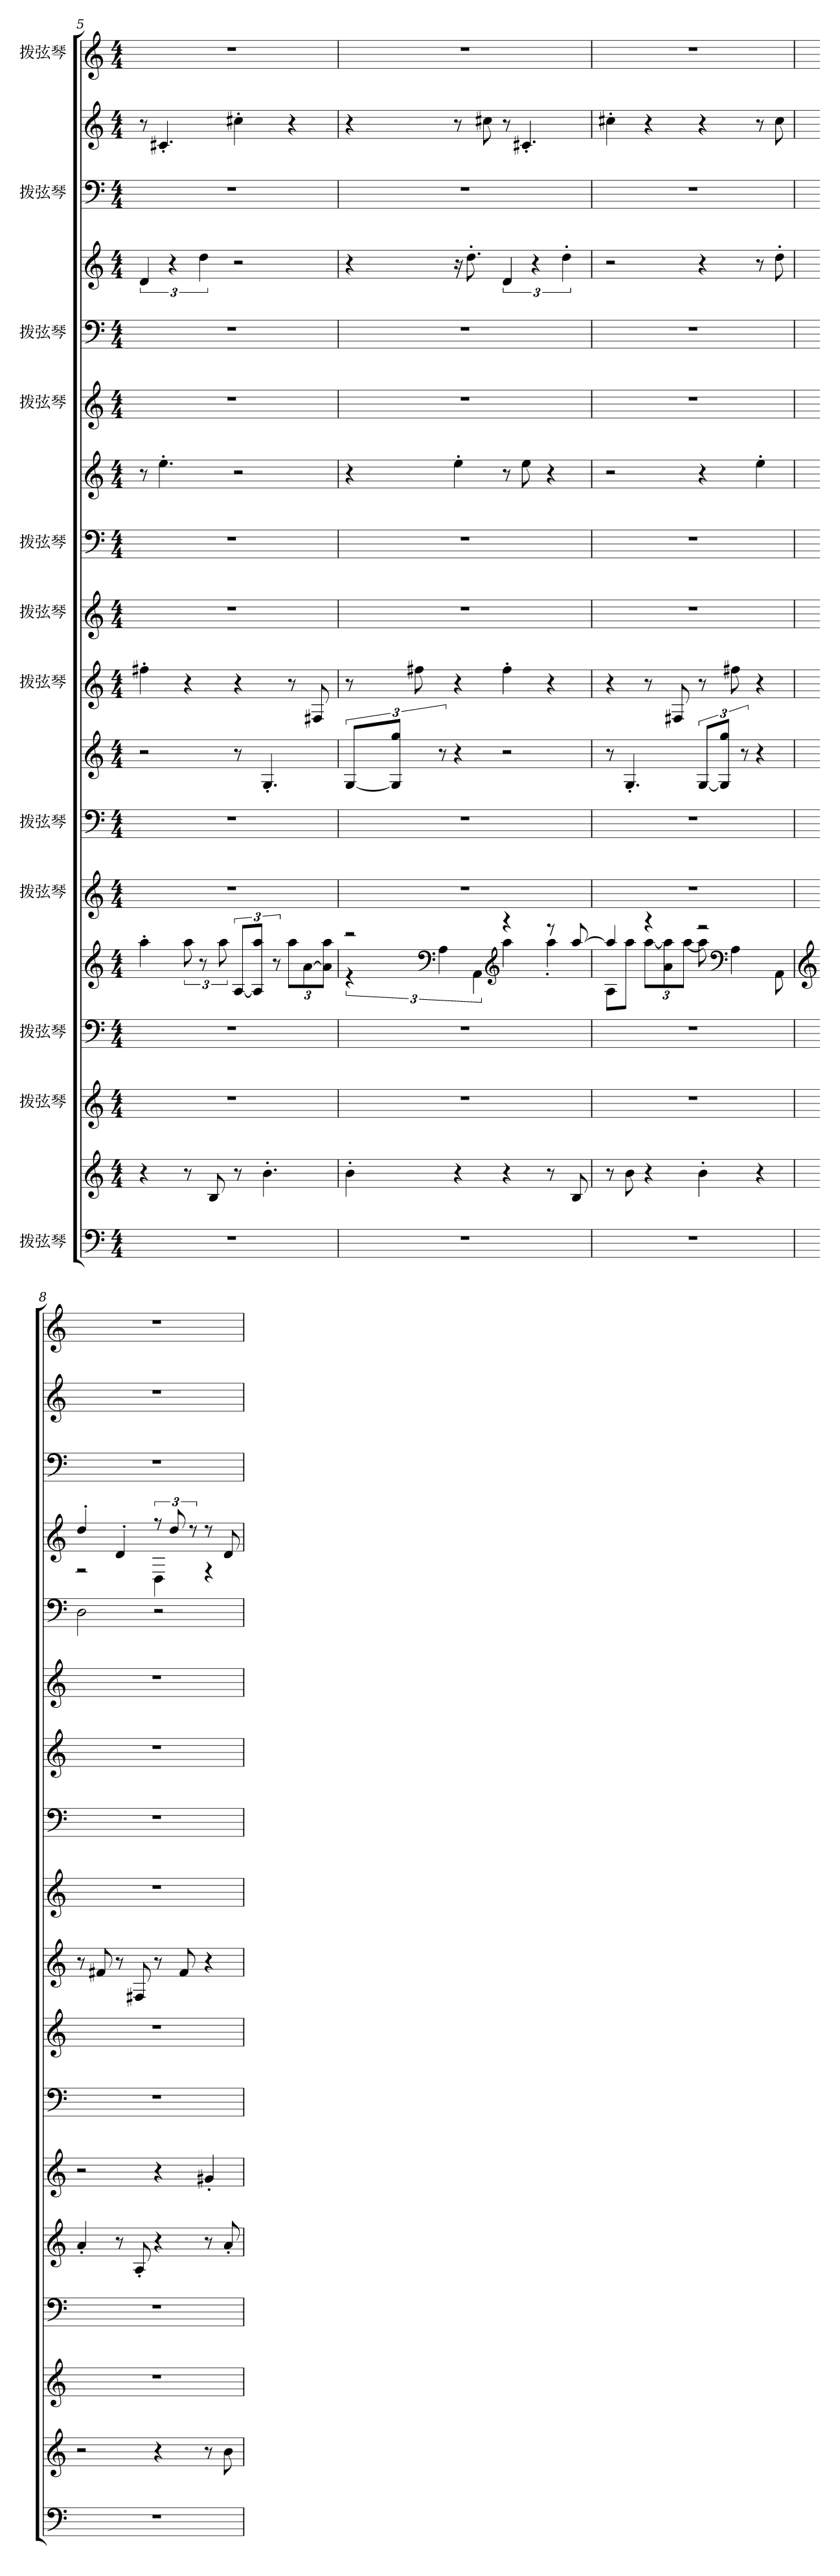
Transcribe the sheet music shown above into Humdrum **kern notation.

**kern	**kern	**kern	**kern	**kern	**kern	**kern	**kern	**kern	**kern	**kern	**kern	**kern	**kern	**kern	**kern	**kern	**kern
*part12	*part12	*part11	*part10	*part10	*part9	*part8	*part8	*part7	*part6	*part5	*part5	*part4	*part3	*part3	*part2	*part2	*part1
*staff18	*staff17	*staff16	*staff15	*staff14	*staff13	*staff12	*staff11	*staff10	*staff9	*staff8	*staff7	*staff6	*staff5	*staff4	*staff3	*staff2	*staff1
*I"拨弦琴	*	*I"拨弦琴	*I"拨弦琴	*	*I"拨弦琴	*I"拨弦琴	*	*I"拨弦琴	*I"拨弦琴	*I"拨弦琴	*	*I"拨弦琴	*I"拨弦琴	*	*I"拨弦琴	*	*I"拨弦琴
!!LO:PB:g=z
*clefF4	*clefG2	*clefG2	*clefF4	*clefG2	*clefG2	*clefF4	*clefG2	*clefG2	*clefG2	*clefF4	*clefG2	*clefG2	*clefF4	*clefG2	*clefF4	*clefG2	*clefG2
*k[]	*k[]	*k[]	*k[]	*k[]	*k[]	*k[]	*k[]	*k[]	*k[]	*k[]	*k[]	*k[]	*k[]	*k[]	*k[]	*k[]	*k[]
*M4/4	*M4/4	*M4/4	*M4/4	*M4/4	*M4/4	*M4/4	*M4/4	*M4/4	*M4/4	*M4/4	*M4/4	*M4/4	*M4/4	*M4/4	*M4/4	*M4/4	*M4/4
=5	=5	=5	=5	=5	=5	=5	=5	=5	=5	=5	=5	=5	=5	=5	=5	=5	=5
1r	4r	1r	1r	4aa'\	1r	1r	2r	4ff#X'\	1r	1r	8r	1r	1r	6d/	1r	8r	1r
.	.	.	.	.	.	.	.	.	.	.	4.ee'\	.	.	.	.	4.c#X'/	.
.	.	.	.	.	.	.	.	.	.	.	.	.	.	6r	.	.	.
.	8r	.	.	12aa\	.	.	.	4r	.	.	.	.	.	.	.	.	.
.	.	.	.	12r	.	.	.	.	.	.	.	.	.	6dd\	.	.	.
.	8B/	.	.	.	.	.	.	.	.	.	.	.	.	.	.	.	.
.	.	.	.	12aa\	.	.	.	.	.	.	.	.	.	.	.	.	.
.	8r	.	.	[12A/L	.	.	8r	4r	.	.	2r	.	.	2r	.	4cc#X'\	.
.	.	.	.	12A/] 12aa/J	.	.	.	.	.	.	.	.	.	.	.	.	.
.	4.b'\	.	.	.	.	.	4.G'/	.	.	.	.	.	.	.	.	.	.
.	.	.	.	12r	.	.	.	.	.	.	.	.	.	.	.	.	.
*	*	*	*	*Xbrackettup	*	*	*	*	*	*	*	*	*	*	*	*	*
.	.	.	.	12aa\L	.	.	.	8r	.	.	.	.	.	.	.	4r	.
.	.	.	.	[12a\	.	.	.	.	.	.	.	.	.	.	.	.	.
.	.	.	.	.	.	.	.	8F#X/	.	.	.	.	.	.	.	.	.
.	.	.	.	12a\] 12aa\J	.	.	.	.	.	.	.	.	.	.	.	.	.
=6	=6	=6	=6	=6	=6	=6	=6	=6	=6	=6	=6	=6	=6	=6	=6	=6	=6
*	*	*	*	*^	*	*	*	*	*	*	*	*	*	*	*	*	*
*	*	*	*	*	*brackettup	*	*	*	*	*	*	*	*	*	*	*	*	*
1r	4b'\	1r	1r	2r	6r	1r	1r	[12G/L	8r	1r	1r	4r	1r	1r	4r	1r	4r	1r
.	.	.	.	.	.	.	.	12G/] 12gg/J	.	.	.	.	.	.	.	.	.	.
.	.	.	.	.	.	.	.	.	8ff#X\	.	.	.	.	.	.	.	.	.
*	*	*	*	*clefF4	*	*	*	*	*	*	*	*	*	*	*	*	*	*
.	.	.	.	.	6A\	.	.	12r	.	.	.	.	.	.	.	.	.	.
.	4r	.	.	.	.	.	.	4r	4r	.	.	4ee'\	.	.	16r	.	8r	.
.	.	.	.	.	.	.	.	.	.	.	.	.	.	.	8.dd'\	.	.	.
.	.	.	.	.	6AA\	.	.	.	.	.	.	.	.	.	.	.	.	.
.	.	.	.	.	.	.	.	.	.	.	.	.	.	.	.	.	8cc#X\	.
*	*	*	*	*clefG2	*	*	*	*	*	*	*	*	*	*	*	*	*	*
.	4r	.	.	4r	4aa\	.	.	2r	4ff#'\	.	.	8r	.	.	6d/	.	8r	.
.	.	.	.	.	.	.	.	.	.	.	.	8ee\	.	.	.	.	4.c#X'/	.
.	.	.	.	.	.	.	.	.	.	.	.	.	.	.	6r	.	.	.
.	8r	.	.	8r	4aa'\	.	.	.	4r	.	.	4r	.	.	.	.	.	.
.	.	.	.	.	.	.	.	.	.	.	.	.	.	.	6dd'\	.	.	.
.	8B/	.	.	[8aa/	.	.	.	.	.	.	.	.	.	.	.	.	.	.
=7	=7	=7	=7	=7	=7	=7	=7	=7	=7	=7	=7	=7	=7	=7	=7	=7	=7	=7
1r	8r	1r	1r	4aa/]	8A\L	1r	1r	8r	4r	1r	1r	2r	1r	1r	2r	1r	4cc#X'\	1r
.	8b\	.	.	.	8aa\J	.	.	4.G'/	.	.	.	.	.	.	.	.	.	.
*	*	*	*	*	*Xbrackettup	*	*	*	*	*	*	*	*	*	*	*	*	*
.	4r	.	.	4r	[12aa\L	.	.	.	8r	.	.	.	.	.	.	.	4r	.
.	.	.	.	.	12a\ 12aa\]	.	.	.	.	.	.	.	.	.	.	.	.	.
.	.	.	.	.	.	.	.	.	8F#X/	.	.	.	.	.	.	.	.	.
.	.	.	.	.	[12aa\J	.	.	.	.	.	.	.	.	.	.	.	.	.
.	4b'\	.	.	2r	8aa\]	.	.	[12G/L	8r	.	.	4r	.	.	4r	.	4r	.
.	.	.	.	.	.	.	.	12G/] 12gg/J	.	.	.	.	.	.	.	.	.	.
*	*	*	*	*clefF4	*	*	*	*	*	*	*	*	*	*	*	*	*	*
.	.	.	.	.	4A\	.	.	.	8ff#X\	.	.	.	.	.	.	.	.	.
.	.	.	.	.	.	.	.	12r	.	.	.	.	.	.	.	.	.	.
.	4r	.	.	.	.	.	.	4r	4r	.	.	4ee'\	.	.	8r	.	8r	.
.	.	.	.	.	8AA\	.	.	.	.	.	.	.	.	.	8dd'\	.	8cc#\	.
*	*	*	*	*v	*v	*	*	*	*	*	*	*	*	*	*	*	*	*
!!LO:PB:g=z
=8	=8	=8	=8	=8	=8	=8	=8	=8	=8	=8	=8	=8	=8	=8	=8	=8	=8
*	*	*	*	*clefG2	*	*	*	*	*	*	*	*	*	*	*	*	*
*	*	*	*	*	*	*	*	*	*	*	*	*	*	*^	*	*	*
1r	2r	1r	1r	4a'/	2r	1r	1r	8r	1r	1r	1r	1r	2D\	4dd'/	2r	1r	1r	1r
.	.	.	.	.	.	.	.	8f#X/	.	.	.	.	.	.	.	.	.	.
.	.	.	.	8r	.	.	.	8r	.	.	.	.	.	4d'/	.	.	.	.
.	.	.	.	8A'/	.	.	.	8F#X/	.	.	.	.	.	.	.	.	.	.
.	4r	.	.	4r	4r	.	.	8r	.	.	.	.	2r	12r	4D\	.	.	.
.	.	.	.	.	.	.	.	.	.	.	.	.	.	12dd/	.	.	.	.
.	.	.	.	.	.	.	.	8f#/	.	.	.	.	.	.	.	.	.	.
.	.	.	.	.	.	.	.	.	.	.	.	.	.	12r	.	.	.	.
.	8r	.	.	8r	4g#X'/	.	.	4r	.	.	.	.	.	8r	4r	.	.	.
.	8b\	.	.	8a'/	.	.	.	.	.	.	.	.	.	8d/	.	.	.	.
*	*	*	*	*	*	*	*	*	*	*	*	*	*	*v	*v	*	*	*
=	=	=	=	=	=	=	=	=	=	=	=	=	=	=	=	=	=
*-	*-	*-	*-	*-	*-	*-	*-	*-	*-	*-	*-	*-	*-	*-	*-	*-	*-
